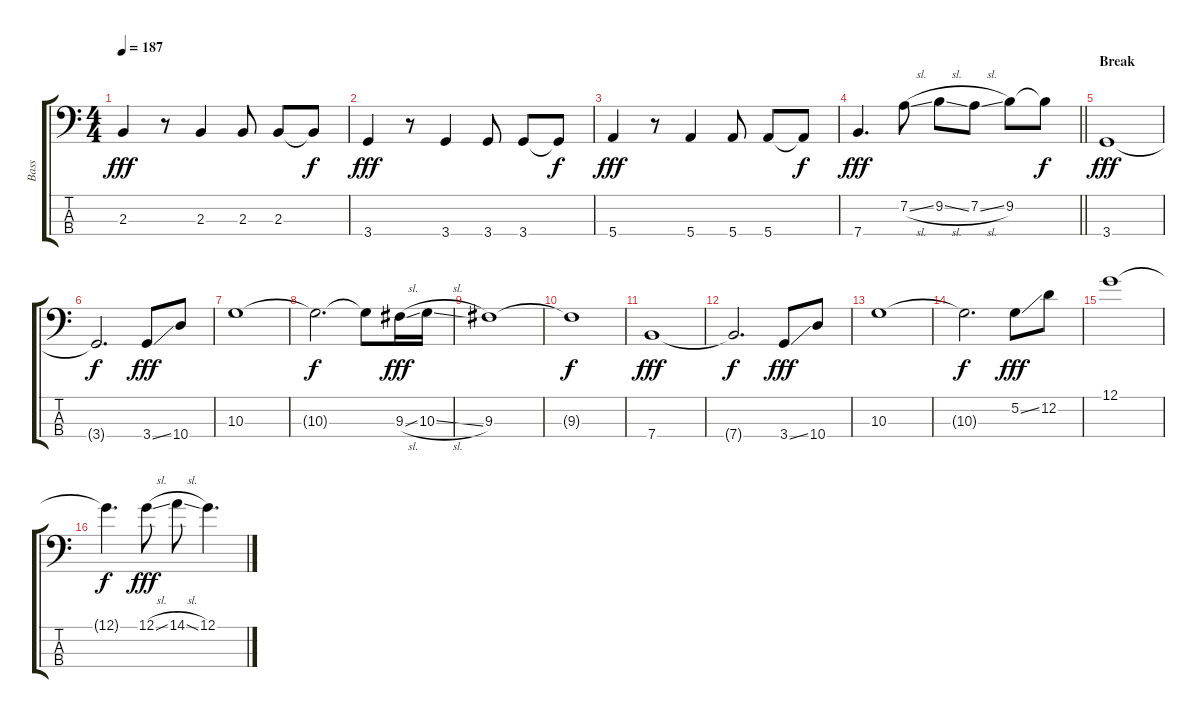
\track ("Bass" "Bass") {instrument electricbassfinger}
\staff {score tabs}
\tuning (G2 D2 A1 E1) {hide}
\ts (4 4)
\tempo 187
\clef f4
\ks c
2.3.4{dy fff} r.8 2.3.4 2.3.8 2.3.8 2.3{t}.8{dy f} |
3.4.4{dy fff} r.8 3.4.4 3.4.8 3.4.8 3.4{t}.8{dy f} |
5.4.4{dy fff} r.8 5.4.4 5.4.8 5.4.8 5.4{t}.8{dy f} |
\barLineRight lightlight
7.4.4{d dy fff} 7.2{sl}.8 9.2{sl}.8 7.2{sl}.8 9.2.8 9.2{t}.8{dy f} |
\section ("" "Break")
3.4.1{dy fff} |
3.4{t}.2{d dy f} 3.4{ss}.8{dy fff} 10.4.8 |
10.3.1 |
10.3{t}.2{d dy f} 10.3{t}.8 9.3{sl}.16{dy fff} 10.3{sl}.16 |
9.3.1 |
9.3{t}.1{dy f} |
7.4.1{dy fff} |
7.4{t}.2{d dy f} 3.4{ss}.8{dy fff} 10.4.8 |
10.3.1 |
10.3{t}.2{d dy f} 5.2{ss}.8{dy fff} 12.2.8 |
12.1.1 |
12.1{t}.4{d dy f} 12.1{sl}.8{dy fff} 14.1{sl}.8 12.1.4{d}
